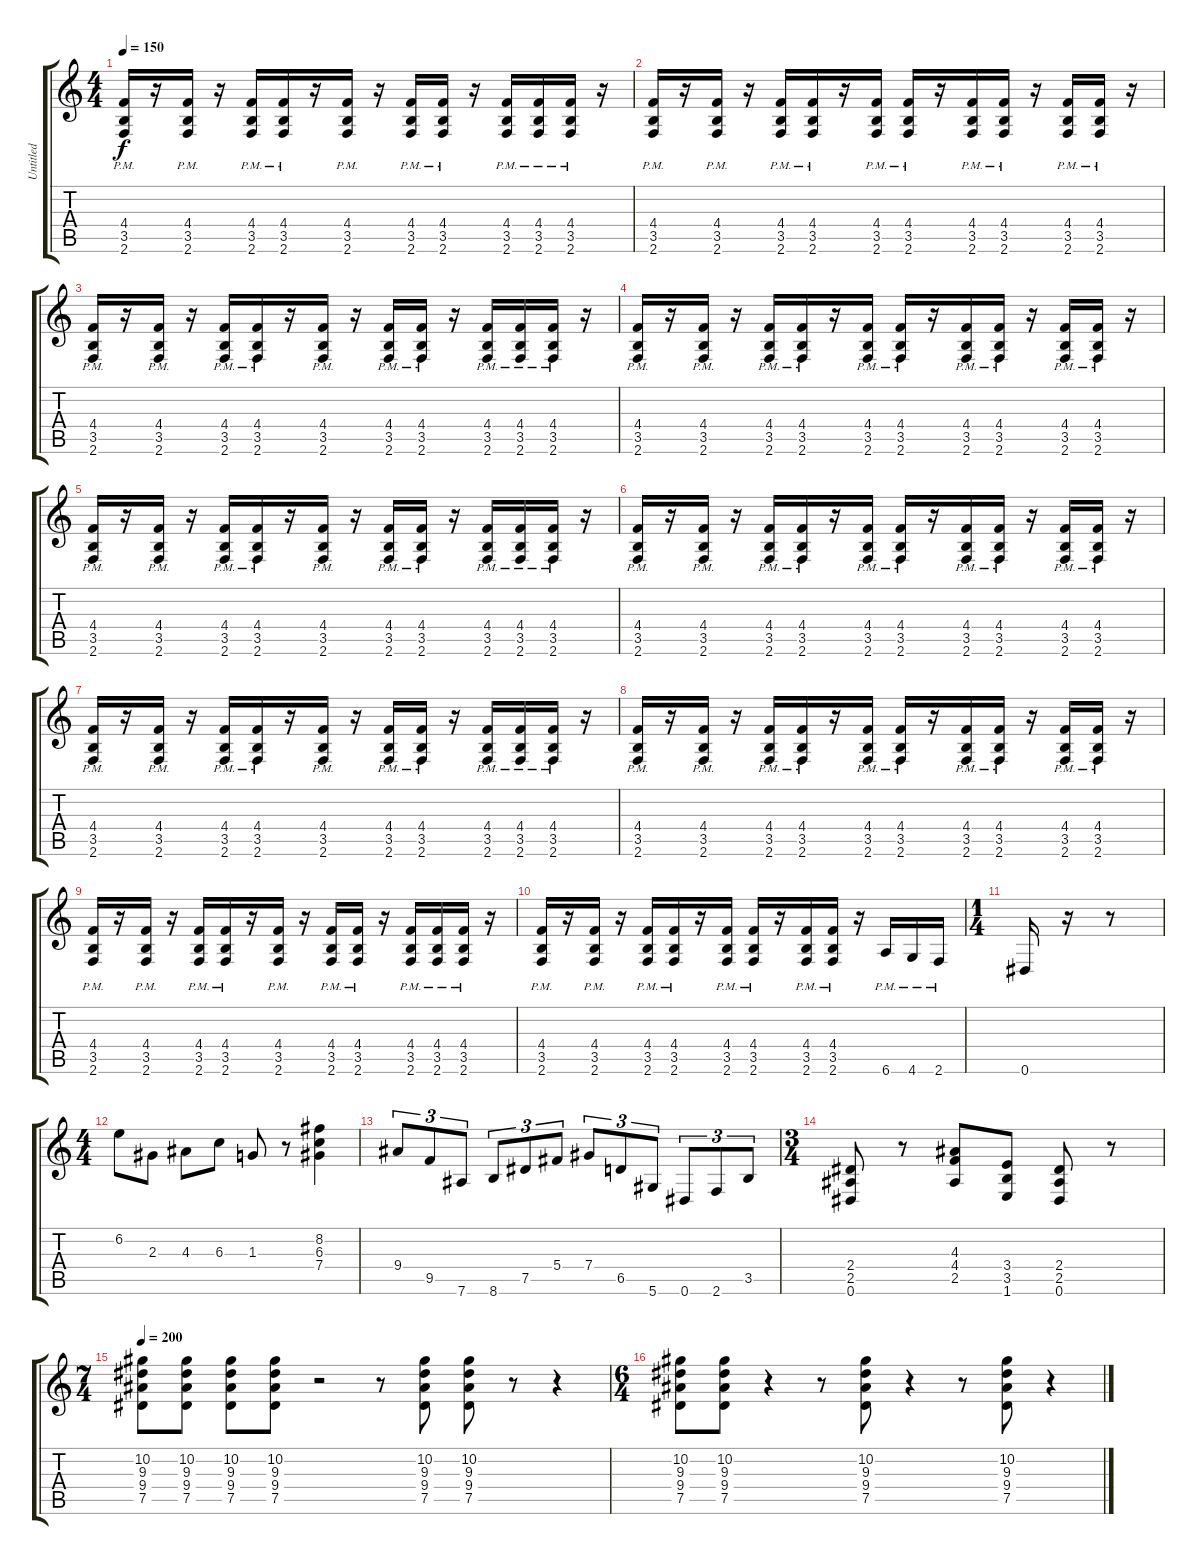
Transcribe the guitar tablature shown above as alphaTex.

\track ("Untitled" "Untitled") {instrument distortionguitar}
\staff {score tabs}
\tuning (Eb4 Bb3 Gb3 Db3 Ab2 Eb2) {hide}
\ts (4 4)
\tempo 150
\clef g2
\ks c
(4.4{pm} 3.5{pm} 2.6{pm}).16{dy f} r.16 (4.4{pm} 3.5{pm} 2.6{pm}).16 r.16 (4.4{pm} 3.5{pm} 2.6{pm}).16 (4.4{pm} 3.5{pm} 2.6{pm}).16 r.16 (4.4{pm} 3.5{pm} 2.6{pm}).16 r.16 (4.4{pm} 3.5{pm} 2.6{pm}).16 (4.4{pm} 3.5{pm} 2.6{pm}).16 r.16 (4.4{pm} 3.5{pm} 2.6{pm}).16 (4.4{pm} 3.5{pm} 2.6{pm}).16 (4.4{pm} 3.5{pm} 2.6{pm}).16 r.16 |
(4.4{pm} 3.5{pm} 2.6{pm}).16 r.16 (4.4{pm} 3.5{pm} 2.6{pm}).16 r.16 (4.4{pm} 3.5{pm} 2.6{pm}).16 (4.4{pm} 3.5{pm} 2.6{pm}).16 r.16 (4.4{pm} 3.5{pm} 2.6{pm}).16 (4.4{pm} 3.5{pm} 2.6{pm}).16 r.16 (4.4{pm} 3.5{pm} 2.6{pm}).16 (4.4{pm} 3.5{pm} 2.6{pm}).16 r.16 (4.4{pm} 3.5{pm} 2.6{pm}).16 (4.4{pm} 3.5{pm} 2.6{pm}).16 r.16 |
(4.4{pm} 3.5{pm} 2.6{pm}).16 r.16 (4.4{pm} 3.5{pm} 2.6{pm}).16 r.16 (4.4{pm} 3.5{pm} 2.6{pm}).16 (4.4{pm} 3.5{pm} 2.6{pm}).16 r.16 (4.4{pm} 3.5{pm} 2.6{pm}).16 r.16 (4.4{pm} 3.5{pm} 2.6{pm}).16 (4.4{pm} 3.5{pm} 2.6{pm}).16 r.16 (4.4{pm} 3.5{pm} 2.6{pm}).16 (4.4{pm} 3.5{pm} 2.6{pm}).16 (4.4{pm} 3.5{pm} 2.6{pm}).16 r.16 |
(4.4{pm} 3.5{pm} 2.6{pm}).16 r.16 (4.4{pm} 3.5{pm} 2.6{pm}).16 r.16 (4.4{pm} 3.5{pm} 2.6{pm}).16 (4.4{pm} 3.5{pm} 2.6{pm}).16 r.16 (4.4{pm} 3.5{pm} 2.6{pm}).16 (4.4{pm} 3.5{pm} 2.6{pm}).16 r.16 (4.4{pm} 3.5{pm} 2.6{pm}).16 (4.4{pm} 3.5{pm} 2.6{pm}).16 r.16 (4.4{pm} 3.5{pm} 2.6{pm}).16 (4.4{pm} 3.5{pm} 2.6{pm}).16 r.16 |
(4.4{pm} 3.5{pm} 2.6{pm}).16 r.16 (4.4{pm} 3.5{pm} 2.6{pm}).16 r.16 (4.4{pm} 3.5{pm} 2.6{pm}).16 (4.4{pm} 3.5{pm} 2.6{pm}).16 r.16 (4.4{pm} 3.5{pm} 2.6{pm}).16 r.16 (4.4{pm} 3.5{pm} 2.6{pm}).16 (4.4{pm} 3.5{pm} 2.6{pm}).16 r.16 (4.4{pm} 3.5{pm} 2.6{pm}).16 (4.4{pm} 3.5{pm} 2.6{pm}).16 (4.4{pm} 3.5{pm} 2.6{pm}).16 r.16 |
(4.4{pm} 3.5{pm} 2.6{pm}).16 r.16 (4.4{pm} 3.5{pm} 2.6{pm}).16 r.16 (4.4{pm} 3.5{pm} 2.6{pm}).16 (4.4{pm} 3.5{pm} 2.6{pm}).16 r.16 (4.4{pm} 3.5{pm} 2.6{pm}).16 (4.4{pm} 3.5{pm} 2.6{pm}).16 r.16 (4.4{pm} 3.5{pm} 2.6{pm}).16 (4.4{pm} 3.5{pm} 2.6{pm}).16 r.16 (4.4{pm} 3.5{pm} 2.6{pm}).16 (4.4{pm} 3.5{pm} 2.6{pm}).16 r.16 |
(4.4{pm} 3.5{pm} 2.6{pm}).16 r.16 (4.4{pm} 3.5{pm} 2.6{pm}).16 r.16 (4.4{pm} 3.5{pm} 2.6{pm}).16 (4.4{pm} 3.5{pm} 2.6{pm}).16 r.16 (4.4{pm} 3.5{pm} 2.6{pm}).16 r.16 (4.4{pm} 3.5{pm} 2.6{pm}).16 (4.4{pm} 3.5{pm} 2.6{pm}).16 r.16 (4.4{pm} 3.5{pm} 2.6{pm}).16 (4.4{pm} 3.5{pm} 2.6{pm}).16 (4.4{pm} 3.5{pm} 2.6{pm}).16 r.16 |
(4.4{pm} 3.5{pm} 2.6{pm}).16 r.16 (4.4{pm} 3.5{pm} 2.6{pm}).16 r.16 (4.4{pm} 3.5{pm} 2.6{pm}).16 (4.4{pm} 3.5{pm} 2.6{pm}).16 r.16 (4.4{pm} 3.5{pm} 2.6{pm}).16 (4.4{pm} 3.5{pm} 2.6{pm}).16 r.16 (4.4{pm} 3.5{pm} 2.6{pm}).16 (4.4{pm} 3.5{pm} 2.6{pm}).16 r.16 (4.4{pm} 3.5{pm} 2.6{pm}).16 (4.4{pm} 3.5{pm} 2.6{pm}).16 r.16 |
(4.4{pm} 3.5{pm} 2.6{pm}).16 r.16 (4.4{pm} 3.5{pm} 2.6{pm}).16 r.16 (4.4{pm} 3.5{pm} 2.6{pm}).16 (4.4{pm} 3.5{pm} 2.6{pm}).16 r.16 (4.4{pm} 3.5{pm} 2.6{pm}).16 r.16 (4.4{pm} 3.5{pm} 2.6{pm}).16 (4.4{pm} 3.5{pm} 2.6{pm}).16 r.16 (4.4{pm} 3.5{pm} 2.6{pm}).16 (4.4{pm} 3.5{pm} 2.6{pm}).16 (4.4{pm} 3.5{pm} 2.6{pm}).16 r.16 |
(4.4{pm} 3.5{pm} 2.6{pm}).16 r.16 (4.4{pm} 3.5{pm} 2.6{pm}).16 r.16 (4.4{pm} 3.5{pm} 2.6{pm}).16 (4.4{pm} 3.5{pm} 2.6{pm}).16 r.16 (4.4{pm} 3.5{pm} 2.6{pm}).16 (4.4{pm} 3.5{pm} 2.6{pm}).16 r.16 (4.4{pm} 3.5{pm} 2.6{pm}).16 (4.4{pm} 3.5{pm} 2.6{pm}).16 r.16 6.6{pm}.16 4.6{pm}.16 2.6{pm}.16 |
\ts (1 4)
0.6.16 r.16 r.8 |
\ts (4 4)
6.2.8 2.3.8 4.3.8 6.3.8 1.3.8 r.8 (8.2 6.3 7.4).4 |
9.4.8{tu (3 2)} 9.5.8{tu (3 2)} 7.6.8{tu (3 2)} 8.6.8{tu (3 2)} 7.5.8{tu (3 2)} 5.4.8{tu (3 2)} 7.4.8{tu (3 2)} 6.5.8{tu (3 2)} 5.6.8{tu (3 2)} 0.6.8{tu (3 2)} 2.6.8{tu (3 2)} 3.5.8{tu (3 2)} |
\ts (3 4)
(2.4 2.5 0.6).8 r.8 (4.3 4.4 2.5).8 (3.4 3.5 1.6).8 (2.4 2.5 0.6).8 r.8 |
\ts (7 4)
\tempo 200
(10.2 9.3 9.4 7.5).8 (10.2 9.3 9.4 7.5).8 (10.2 9.3 9.4 7.5).8 (10.2 9.3 9.4 7.5).8 r.2 r.8 (10.2 9.3 9.4 7.5).8 (10.2 9.3 9.4 7.5).8 r.8 r.4 |
\ts (6 4)
(10.2 9.3 9.4 7.5).8 (10.2 9.3 9.4 7.5).8 r.4 r.8 (10.2 9.3 9.4 7.5).8 r.4 r.8 (10.2 9.3 9.4 7.5).8 r.4
